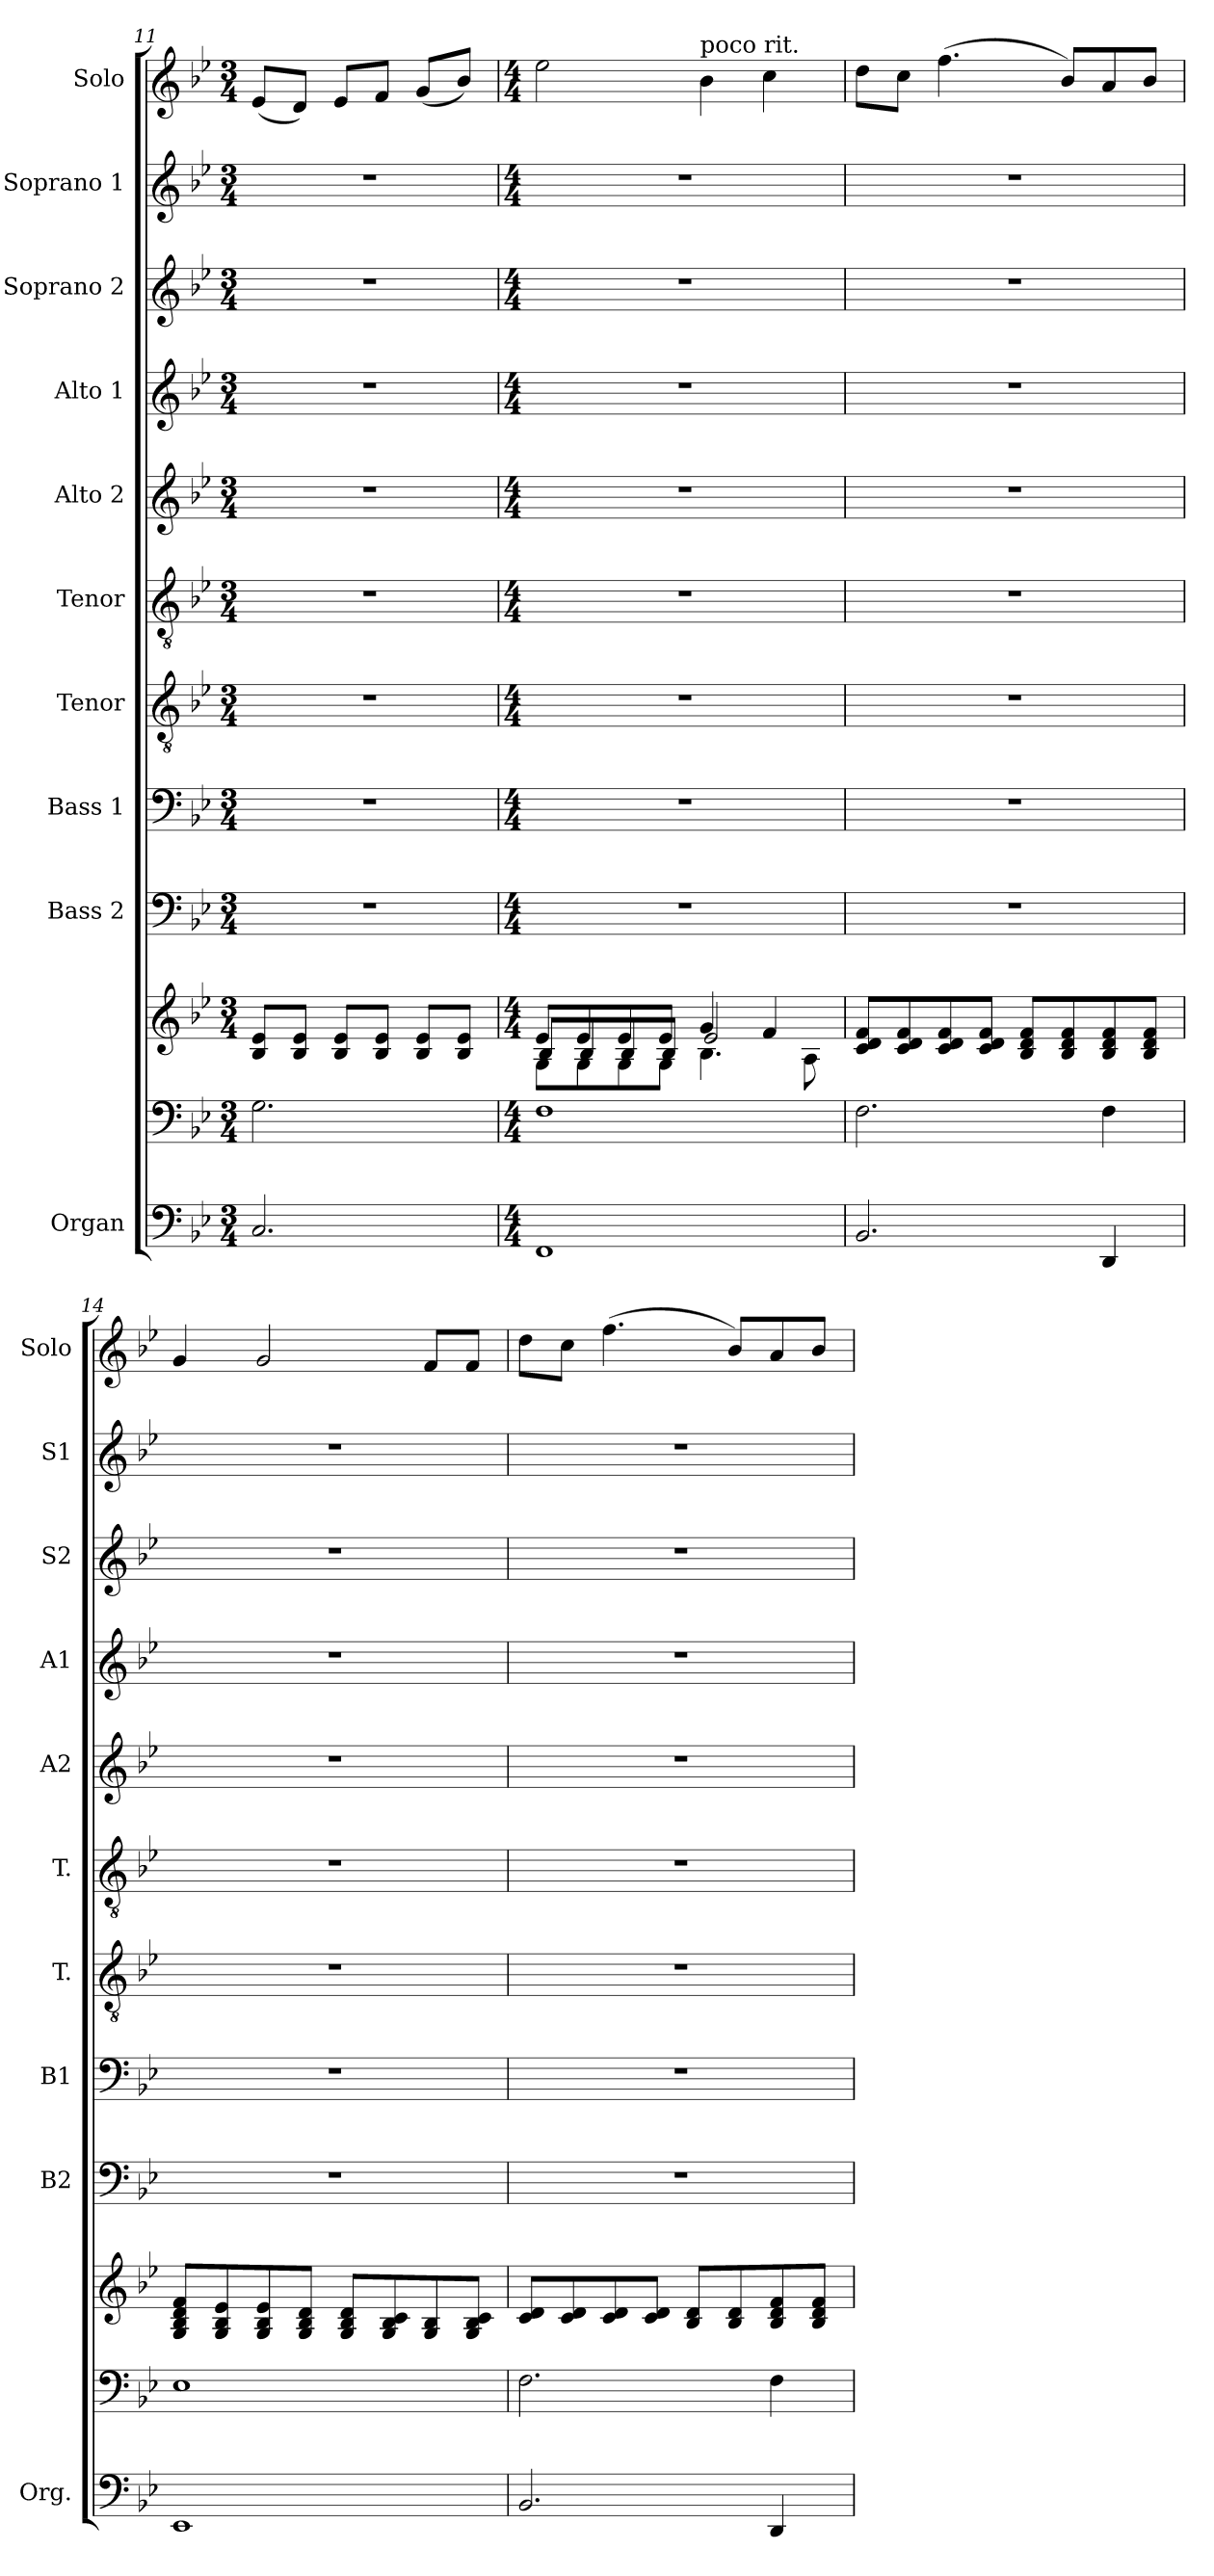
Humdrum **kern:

**kern	**kern	**kern	**kern	**kern	**kern	**kern	**kern	**kern	**kern	**kern	**kern
*part10	*part10	*part10	*part9	*part8	*part7	*part6	*part5	*part4	*part3	*part2	*part1
*staff12	*staff11	*staff10	*staff9	*staff8	*staff7	*staff6	*staff5	*staff4	*staff3	*staff2	*staff1
*I"Organ	*	*	*I"Bass 2	*I"Bass 1	*I"Tenor	*I"Tenor	*I"Alto 2	*I"Alto 1	*I"Soprano 2	*I"Soprano 1	*I"Solo
*I'Org.	*	*	*I'B2	*I'B1	*I'T.	*I'T.	*I'A2	*I'A1	*I'S2	*I'S1	*I'Solo
*clefF4	*clefF4	*clefG2	*clefF4	*clefF4	*clefGv2	*clefGv2	*clefG2	*clefG2	*clefG2	*clefG2	*clefG2
*k[b-e-]	*k[b-e-]	*k[b-e-]	*k[b-e-]	*k[b-e-]	*k[b-e-]	*k[b-e-]	*k[b-e-]	*k[b-e-]	*k[b-e-]	*k[b-e-]	*k[b-e-]
*M3/4	*M3/4	*M3/4	*M3/4	*M3/4	*M3/4	*M3/4	*M3/4	*M3/4	*M3/4	*M3/4	*M3/4
=11	=11	=11	=11	=11	=11	=11	=11	=11	=11	=11	=11
2.C/	2.G\	8B-/ 8e-/L	2.r	2.r	2.r	2.r	2.r	2.r	2.r	2.r	(<8e-/L
.	.	8B-/ 8e-/J	.	.	.	.	.	.	.	.	8d/J)
.	.	8B-/ 8e-/L	.	.	.	.	.	.	.	.	8e-/L
.	.	8B-/ 8e-/J	.	.	.	.	.	.	.	.	8f/J
.	.	8B-/ 8e-/L	.	.	.	.	.	.	.	.	(<8g/L
.	.	8B-/ 8e-/J	.	.	.	.	.	.	.	.	8b-/J)
=12	=12	=12	=12	=12	=12	=12	=12	=12	=12	=12	=12
*M4/4	*M4/4	*M4/4	*M4/4	*M4/4	*M4/4	*M4/4	*M4/4	*M4/4	*M4/4	*M4/4	*M4/4
*	*	*^	*	*	*	*	*	*	*	*	*
*	*	*	*^	*	*	*	*	*	*	*	*	*
1FF	1F	8e-/L	8G\L	8B-/L	1r	1r	1r	1r	1r	1r	1r	1r	2ee-\
.	.	8e-/	8G\	8B-/	.	.	.	.	.	.	.	.	.
.	.	8e-/	8G\	8B-/	.	.	.	.	.	.	.	.	.
.	.	8e-/J	8G\J	8B-/J	.	.	.	.	.	.	.	.	.
*	*	*	*	*	*	*	*	*	*	*	*	*	*MM56
!	!	!	!	!	!	!	!	!	!	!	!	!	!LO:TX:a:t=poco rit.
.	.	4g/	4.B-\	2e-/	.	.	.	.	.	.	.	.	4b-\
*	*	*	*	*	*	*	*	*	*	*	*	*	*MM53
.	.	4f/	.	.	.	.	.	.	.	.	.	.	4cc\
.	.	.	8A\	.	.	.	.	.	.	.	.	.	.
*	*	*v	*v	*v	*	*	*	*	*	*	*	*	*
=13	=13	=13	=13	=13	=13	=13	=13	=13	=13	=13	=13
*	*	*	*	*	*	*	*	*	*	*	*MM56
2.BB-/	2.F\	8c/ 8d/ 8f/L	1r	1r	1r	1r	1r	1r	1r	1r	8dd\L
.	.	8c/ 8d/ 8f/	.	.	.	.	.	.	.	.	8cc\J
.	.	8c/ 8d/ 8f/	.	.	.	.	.	.	.	.	(>4.ff\
.	.	8c/ 8d/ 8f/J	.	.	.	.	.	.	.	.	.
.	.	8B-/ 8d/ 8f/L	.	.	.	.	.	.	.	.	.
.	.	8B-/ 8d/ 8f/	.	.	.	.	.	.	.	.	8b-/L)
4DD/	4F\	8B-/ 8d/ 8f/	.	.	.	.	.	.	.	.	8a/
.	.	8B-/ 8d/ 8f/J	.	.	.	.	.	.	.	.	8b-/J
=14	=14	=14	=14	=14	=14	=14	=14	=14	=14	=14	=14
1EE-	1E-	8G/ 8B-/ 8d/ 8f/L	1r	1r	1r	1r	1r	1r	1r	1r	4g/
.	.	8G/ 8B-/ 8e-/	.	.	.	.	.	.	.	.	.
.	.	8G/ 8B-/ 8e-/	.	.	.	.	.	.	.	.	2g/
.	.	8G/ 8B-/ 8d/J	.	.	.	.	.	.	.	.	.
.	.	8G/ 8B-/ 8d/L	.	.	.	.	.	.	.	.	.
.	.	8G/ 8B-/ 8c/	.	.	.	.	.	.	.	.	.
.	.	8G/ 8B-/	.	.	.	.	.	.	.	.	8f/L
.	.	8G/ 8B-/ 8c/J	.	.	.	.	.	.	.	.	8f/J
=15	=15	=15	=15	=15	=15	=15	=15	=15	=15	=15	=15
2.BB-/	2.F\	8c/ 8d/L	1r	1r	1r	1r	1r	1r	1r	1r	8dd\L
.	.	8c/ 8d/	.	.	.	.	.	.	.	.	8cc\J
.	.	8c/ 8d/	.	.	.	.	.	.	.	.	(>4.ff\
.	.	8c/ 8d/J	.	.	.	.	.	.	.	.	.
.	.	8B-/ 8d/L	.	.	.	.	.	.	.	.	.
.	.	8B-/ 8d/	.	.	.	.	.	.	.	.	8b-/L)
4DD/	4F\	8B-/ 8d/ 8f/	.	.	.	.	.	.	.	.	8a/
.	.	8B-/ 8d/ 8f/J	.	.	.	.	.	.	.	.	8b-/J
=	=	=	=	=	=	=	=	=	=	=	=
*-	*-	*-	*-	*-	*-	*-	*-	*-	*-	*-	*-
